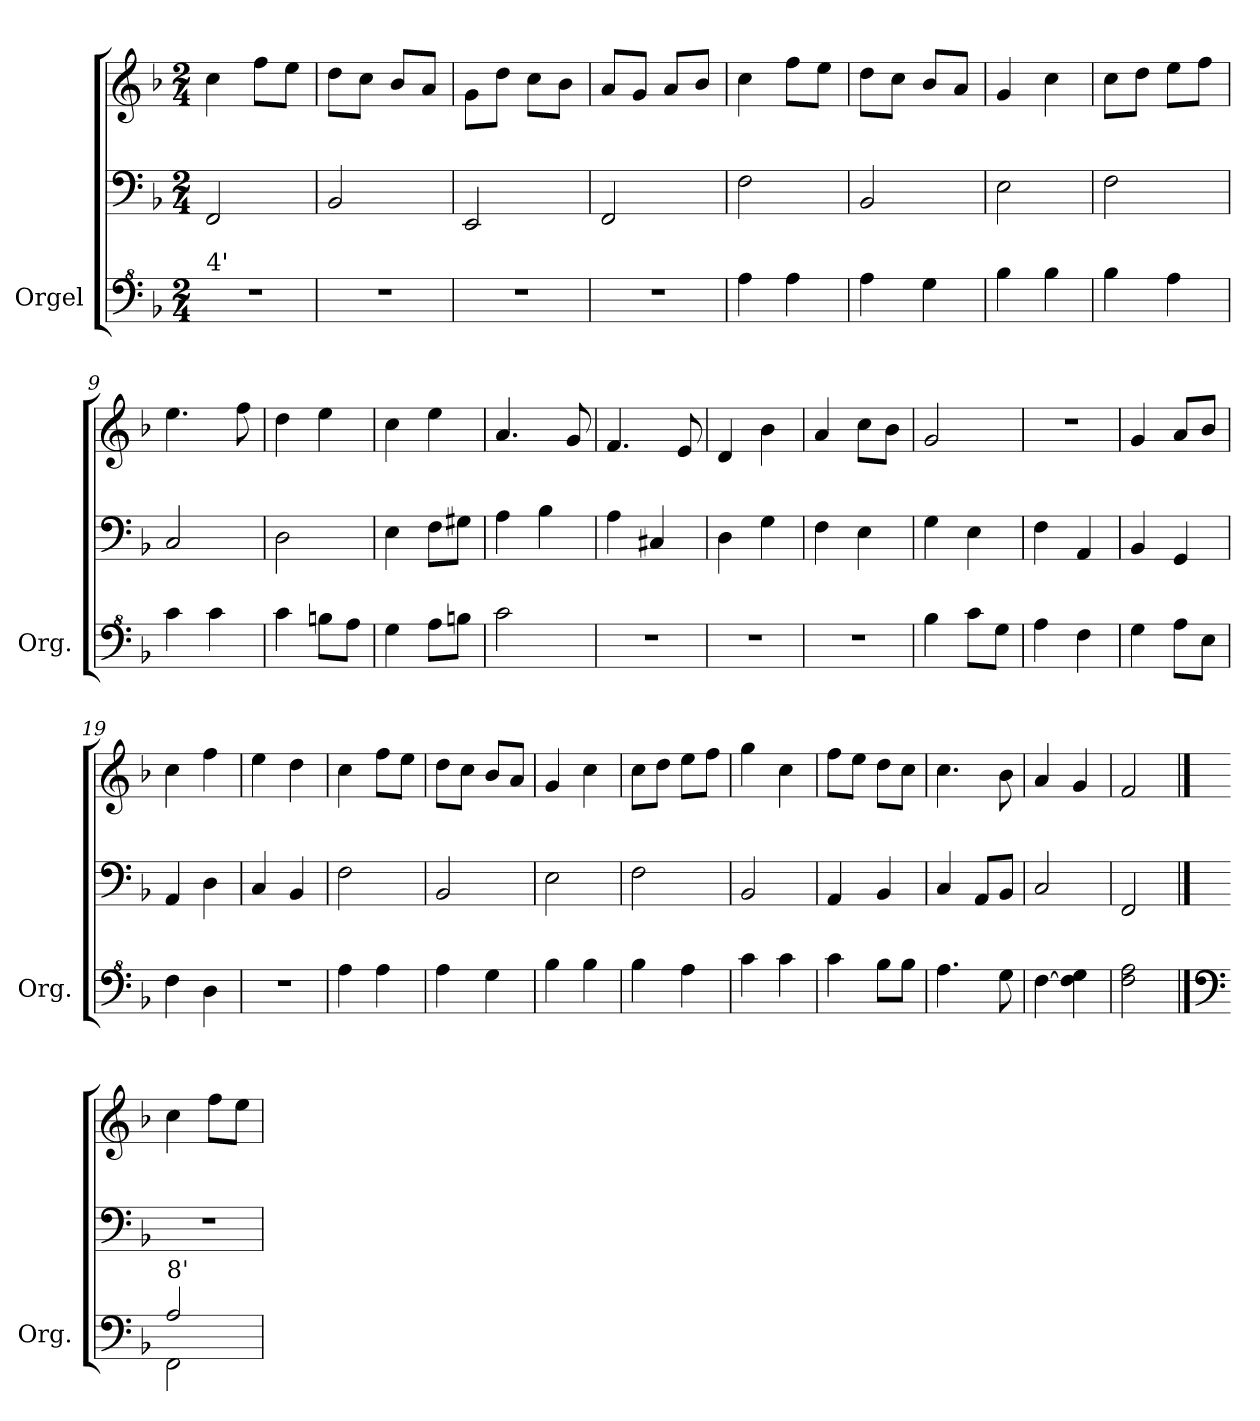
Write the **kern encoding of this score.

**kern	**kern	**kern
*part1	*part1	*part1
*staff3	*staff2	*staff1
*I"Orgel	*	*
*I'Org.	*	*
*clefF^4	*clefF4	*clefG2
*k[b-]	*k[b-]	*k[b-]
*M2/4	*M2/4	*M2/4
=1	=1	=1
!LO:TX:a:t=4'	!	!
2r	2FF/	4cc\
.	.	8ff\L
.	.	8ee\J
=2	=2	=2
2r	2BB-/	8dd\L
.	.	8cc\J
.	.	8b-/L
.	.	8a/J
=3	=3	=3
2r	2EE/	8g\L
.	.	8dd\J
.	.	8cc\L
.	.	8b-\J
=4	=4	=4
2r	2FF/	8a/L
.	.	8g/J
.	.	8a/L
.	.	8b-/J
=5	=5	=5
4a\	2F\	4cc\
4a\	.	8ff\L
.	.	8ee\J
=6	=6	=6
4a\	2BB-/	8dd\L
.	.	8cc\J
4g\	.	8b-/L
.	.	8a/J
=7	=7	=7
4b-\	2E\	4g/
4b-\	.	4cc\
=8	=8	=8
4b-\	2F\	8cc\L
.	.	8dd\J
4a\	.	8ee\L
.	.	8ff\J
=9	=9	=9
4cc\	2C/	4.ee\
4cc\	.	.
.	.	8ff\
!!LO:LB:g=z
=10	=10	=10
4cc\	2D\	4dd\
8bn\L	.	4ee\
8a\J	.	.
=11	=11	=11
4g\	4E\	4cc\
8a\L	8F\L	4ee\
8bn\J	8G#X\J	.
=12	=12	=12
2cc\	4A\	4.a/
.	4B-\	.
.	.	8g/
=13	=13	=13
2r	4A\	4.f/
.	4C#X/	.
.	.	8e/
=14	=14	=14
2r	4D\	4d/
.	4G\	4b-\
=15	=15	=15
2r	4F\	4a/
.	4E\	8cc\L
.	.	8b-\J
=16	=16	=16
4b-\	4G\	2g/
8cc\L	4E\	.
8g\J	.	.
=17	=17	=17
4a\	4F\	2r
4f\	4AA/	.
=18	=18	=18
4g\	4BB-/	4g/
8a\L	4GG/	8a/L
8e\J	.	8b-/J
=19	=19	=19
4f\	4AA/	4cc\
4d\	4D\	4ff\
=20	=20	=20
2r	4C/	4ee\
.	4BB-/	4dd\
!!LO:LB:g=z
=21	=21	=21
4a\	2F\	4cc\
4a\	.	8ff\L
.	.	8ee\J
=22	=22	=22
4a\	2BB-/	8dd\L
.	.	8cc\J
4g\	.	8b-/L
.	.	8a/J
=23	=23	=23
4b-\	2E\	4g/
4b-\	.	4cc\
=24	=24	=24
4b-\	2F\	8cc\L
.	.	8dd\J
4a\	.	8ee\L
.	.	8ff\J
=25	=25	=25
4cc\	2BB-/	4gg\
4cc\	.	4cc\
=26	=26	=26
4cc\	4AA/	8ff\L
.	.	8ee\J
8b-\L	4BB-/	8dd\L
8b-\J	.	8cc\J
=27	=27	=27
4.a\	4C/	4.cc\
.	8AA/L	.
8g\	8BB-/J	8b-\
=28	=28	=28
[4f\	2C/	4a/
4f\] 4g\	.	4g/
=29	=29	=29
2f\ 2a\	2FF/	2f/
!!LO:LB:g=z
==30	==30	==30
*clefF4	*	*
*^	*	*
!LO:TX:a:t=8'	!	!	!
2FF\	2A/	2r	4cc\
.	.	.	8ff\L
.	.	.	8ee\J
*v	*v	*	*
=	=	=
*-	*-	*-
